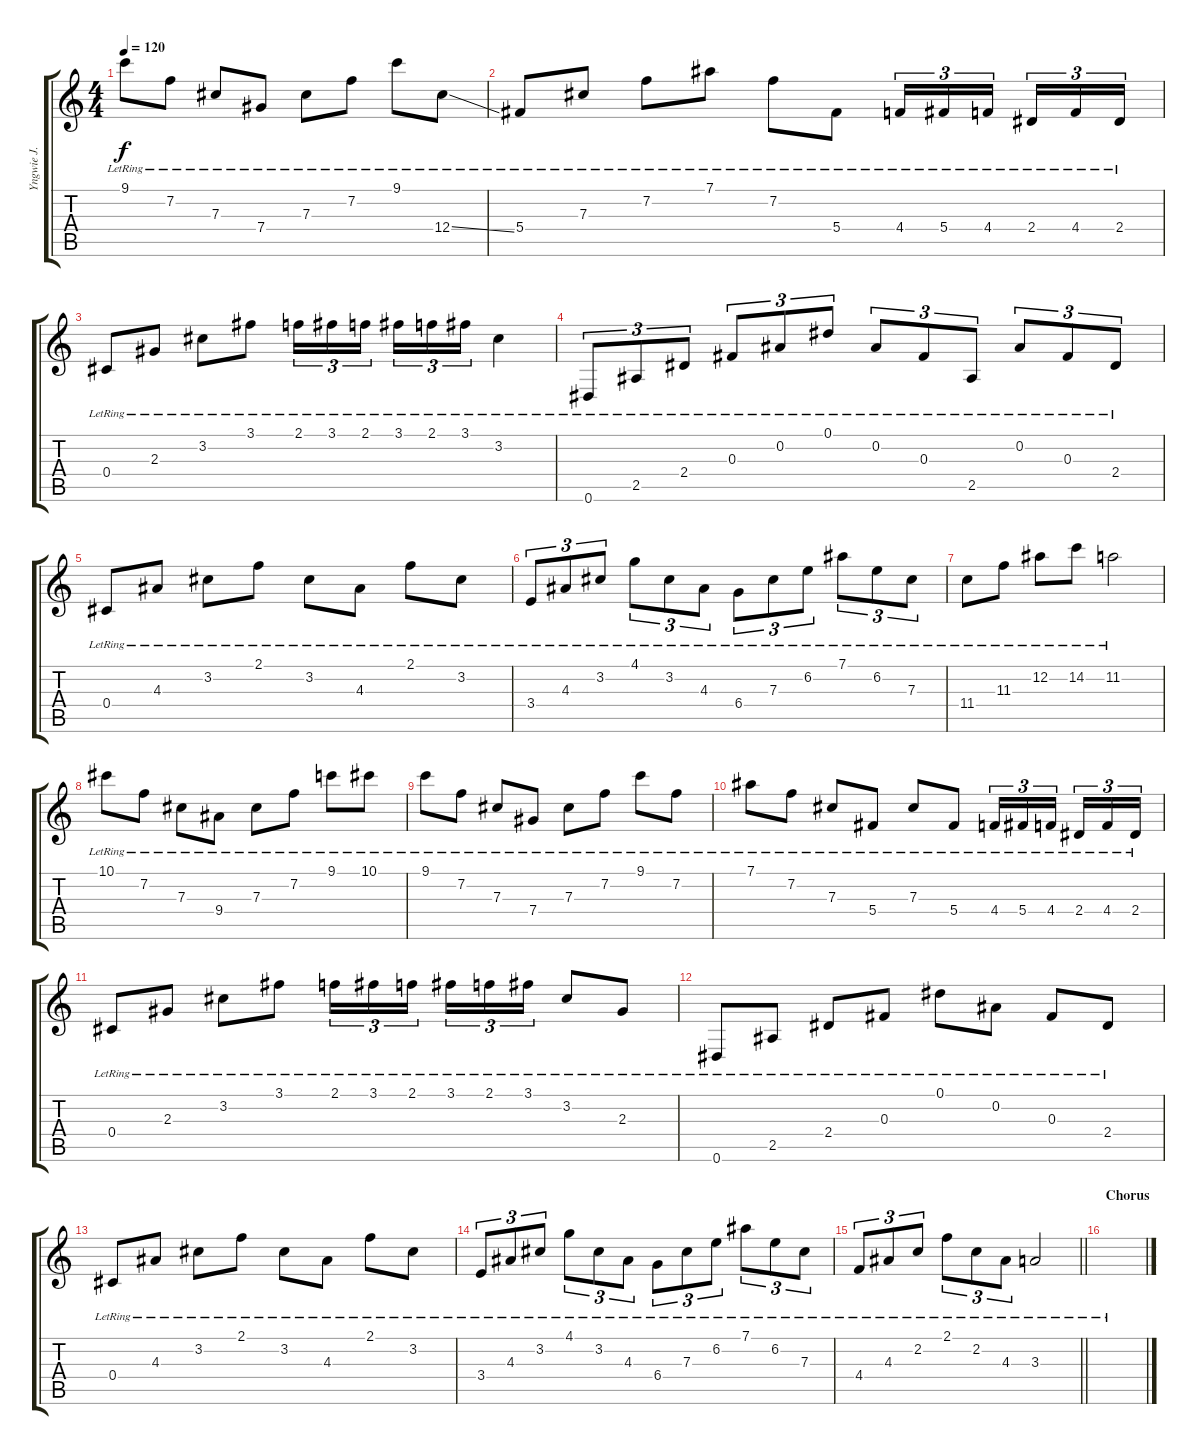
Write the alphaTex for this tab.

\track ("Yngwie J. Malmsteen" "Yngwie J. ") {instrument acousticguitarsteel}
\staff {score tabs}
\tuning (Eb4 Bb3 Gb3 Db3 Ab2 Eb2) {hide}
\ts (4 4)
\tempo 120
\clef g2
\ks c
9.1{lr}.8{dy f} 7.2{lr}.8 7.3{lr}.8 7.4{lr}.8 7.3{lr}.8 7.2{lr}.8 9.1{lr}.8 12.4{ss lr}.8 |
5.4{lr}.8 7.3{lr}.8 7.2{lr}.8 7.1{lr}.8 7.2{lr}.8 5.4{lr}.8 4.4{lr}.16{tu (3 2)} 5.4{lr}.16{tu (3 2)} 4.4{lr}.16{tu (3 2) beam splitsecondary} 2.4{lr}.16{tu (3 2)} 4.4{lr}.16{tu (3 2)} 2.4{lr}.16{tu (3 2)} |
0.4{lr}.8 2.3{lr}.8 3.2{lr}.8 3.1{lr}.8 2.1{lr}.16{tu (3 2)} 3.1{lr}.16{tu (3 2)} 2.1{lr}.16{tu (3 2) beam splitsecondary} 3.1{lr}.16{tu (3 2)} 2.1{lr}.16{tu (3 2)} 3.1{lr}.16{tu (3 2)} 3.2{lr}.4 |
0.6{lr}.8{tu (3 2)} 2.5{lr}.8{tu (3 2)} 2.4{lr}.8{tu (3 2)} 0.3{lr}.8{tu (3 2)} 0.2{lr}.8{tu (3 2)} 0.1{lr}.8{tu (3 2)} 0.2{lr}.8{tu (3 2)} 0.3{lr}.8{tu (3 2)} 2.5{lr}.8{tu (3 2)} 0.2{lr}.8{tu (3 2)} 0.3{lr}.8{tu (3 2)} 2.4{lr}.8{tu (3 2)} |
0.4{lr}.8 4.3{lr}.8 3.2{lr}.8 2.1{lr}.8 3.2{lr}.8 4.3{lr}.8 2.1{lr}.8 3.2{lr}.8 |
3.4{lr}.8{tu (3 2)} 4.3{lr}.8{tu (3 2)} 3.2{lr}.8{tu (3 2)} 4.1{lr}.8{tu (3 2)} 3.2{lr}.8{tu (3 2)} 4.3{lr}.8{tu (3 2)} 6.4{lr}.8{tu (3 2)} 7.3{lr}.8{tu (3 2)} 6.2{lr}.8{tu (3 2)} 7.1{lr}.8{tu (3 2)} 6.2{lr}.8{tu (3 2)} 7.3{lr}.8{tu (3 2)} |
11.4{lr}.8 11.3{lr}.8 12.2{lr}.8 14.2{lr}.8 11.2{lr}.2 |
10.1{lr}.8 7.2{lr}.8 7.3{lr}.8 9.4{lr}.8 7.3{lr}.8 7.2{lr}.8 9.1{lr}.8 10.1{lr}.8 |
9.1{lr}.8 7.2{lr}.8 7.3{lr}.8 7.4{lr}.8 7.3{lr}.8 7.2{lr}.8 9.1{lr}.8 7.2{lr}.8 |
7.1{lr}.8 7.2{lr}.8 7.3{lr}.8 5.4{lr}.8 7.3{lr}.8 5.4{lr}.8 4.4{lr}.16{tu (3 2)} 5.4{lr}.16{tu (3 2)} 4.4{lr}.16{tu (3 2) beam splitsecondary} 2.4{lr}.16{tu (3 2)} 4.4{lr}.16{tu (3 2)} 2.4{lr}.16{tu (3 2)} |
0.4{lr}.8 2.3{lr}.8 3.2{lr}.8 3.1{lr}.8 2.1{lr}.16{tu (3 2)} 3.1{lr}.16{tu (3 2)} 2.1{lr}.16{tu (3 2) beam splitsecondary} 3.1{lr}.16{tu (3 2)} 2.1{lr}.16{tu (3 2)} 3.1{lr}.16{tu (3 2)} 3.2{lr}.8 2.3{lr}.8 |
0.6{lr}.8 2.5{lr}.8 2.4{lr}.8 0.3{lr}.8 0.1{lr}.8 0.2{lr}.8 0.3{lr}.8 2.4{lr}.8 |
0.4{lr}.8 4.3{lr}.8 3.2{lr}.8 2.1{lr}.8 3.2{lr}.8 4.3{lr}.8 2.1{lr}.8 3.2{lr}.8 |
3.4{lr}.8{tu (3 2)} 4.3{lr}.8{tu (3 2)} 3.2{lr}.8{tu (3 2)} 4.1{lr}.8{tu (3 2)} 3.2{lr}.8{tu (3 2)} 4.3{lr}.8{tu (3 2)} 6.4{lr}.8{tu (3 2)} 7.3{lr}.8{tu (3 2)} 6.2{lr}.8{tu (3 2)} 7.1{lr}.8{tu (3 2)} 6.2{lr}.8{tu (3 2)} 7.3{lr}.8{tu (3 2)} |
\barLineRight lightlight
4.4{lr}.8{tu (3 2)} 4.3{lr}.8{tu (3 2)} 2.2{lr}.8{tu (3 2)} 2.1{lr}.8{tu (3 2)} 2.2{lr}.8{tu (3 2)} 4.3{lr}.8{tu (3 2)} 3.3{lr}.2 |
\section ("" "Chorus")
